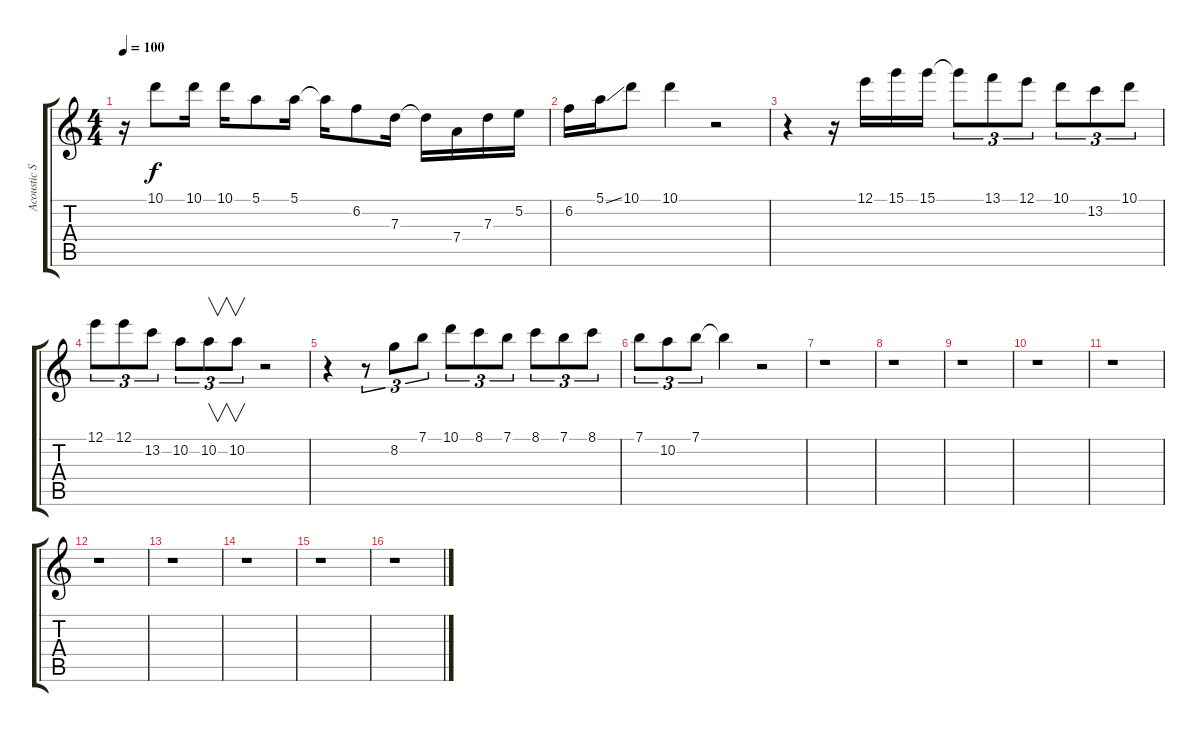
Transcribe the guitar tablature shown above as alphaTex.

\track ("Acoustic Santana" "Acoustic S") {instrument acousticguitarsteel}
\staff {score tabs}
\tuning (E4 B3 G3 D3 A2 E2) {hide}
\ts (4 4)
\tempo 100
\clef g2
\ks c
r.16{dy f} 10.1.8 10.1.16 10.1.16 5.1.8 5.1.16 5.1{t}.16 6.2.8 7.3.16 7.3{t}.16 7.4.16 7.3.16 5.2.16 |
6.2.16 5.1{ss}.16 10.1.8 10.1.4 r.2 |
r.4 r.16 12.1.16 15.1.16 15.1.16 15.1{t}.8{tu (3 2)} 13.1.8{tu (3 2)} 12.1.8{tu (3 2)} 10.1.8{tu (3 2)} 13.2.8{tu (3 2)} 10.1.8{tu (3 2)} |
12.1.8{tu (3 2)} 12.1.8{tu (3 2)} 13.2.8{tu (3 2)} 10.2.8{tu (3 2)} 10.2.8{v tu (3 2)} 10.2.8{v tu (3 2)} r.2 |
r.4 r.8{tu (3 2)} 8.2.8{tu (3 2)} 7.1.8{tu (3 2)} 10.1.8{tu (3 2)} 8.1.8{tu (3 2)} 7.1.8{tu (3 2)} 8.1.8{tu (3 2)} 7.1.8{tu (3 2)} 8.1.8{tu (3 2)} |
7.1.8{tu (3 2)} 10.2.8{tu (3 2)} 7.1.8{tu (3 2)} 7.1{t}.4 r.2 |
r.1 |
r.1 |
r.1 |
r.1 |
r.1 |
r.1 |
r.1 |
r.1 |
r.1 |
r.1
